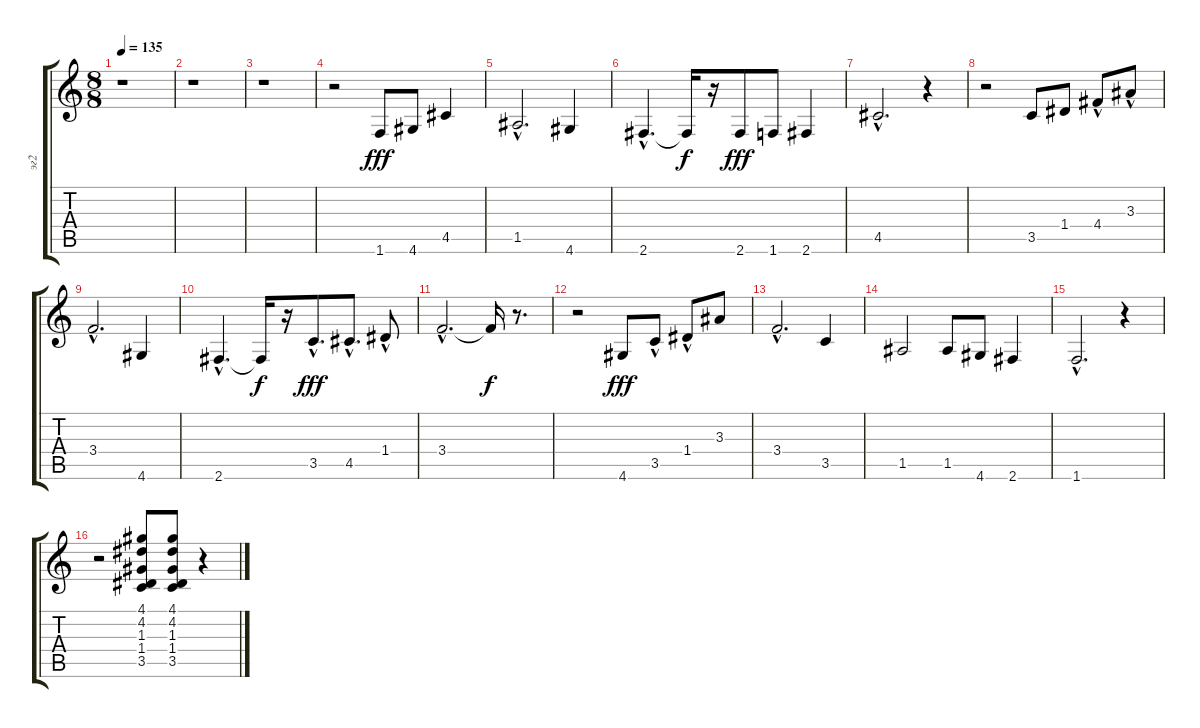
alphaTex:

\track ("эг2" "эг2") {instrument electricguitarclean}
\staff {score tabs}
\tuning (E4 B3 G3 D3 A2 E2) {hide}
\ts (8 8)
\tempo 135
\clef g2
\ks c
r.1{dy fff} |
r.1 |
r.1 |
r.2 1.6.8 4.6.8 4.5.4 |
1.5{hac}.2{d} 4.6.4 |
2.6{hac}.4{d} 2.6{t}.16{dy f} r.16 2.6.8{dy fff} 1.6.8 2.6.4 |
4.5{hac}.2{d} r.4 |
r.2 3.5.8 1.4.8 4.4{hac}.8 3.3{hac}.8 |
3.4{hac}.2{d} 4.6.4 |
2.6{hac}.4{d} 2.6{t}.16{dy f} r.16 3.5{hac}.8{d dy fff} 4.5{hac}.8{d} 1.4{hac}.8 |
3.4{hac}.2{d} 3.4{t}.16{dy f} r.8{d} |
r.2 4.6.8{dy fff} 3.5{hac}.8 1.4{hac}.8 3.3.8 |
3.4{hac}.2{d} 3.5.4 |
1.5.2 1.5.8 4.6.8 2.6.4 |
1.6{hac}.2{d} r.4 |
r.2 (4.1 4.2 1.3 1.4 3.5).8 (4.1 4.2 1.3 1.4 3.5).8 r.4
